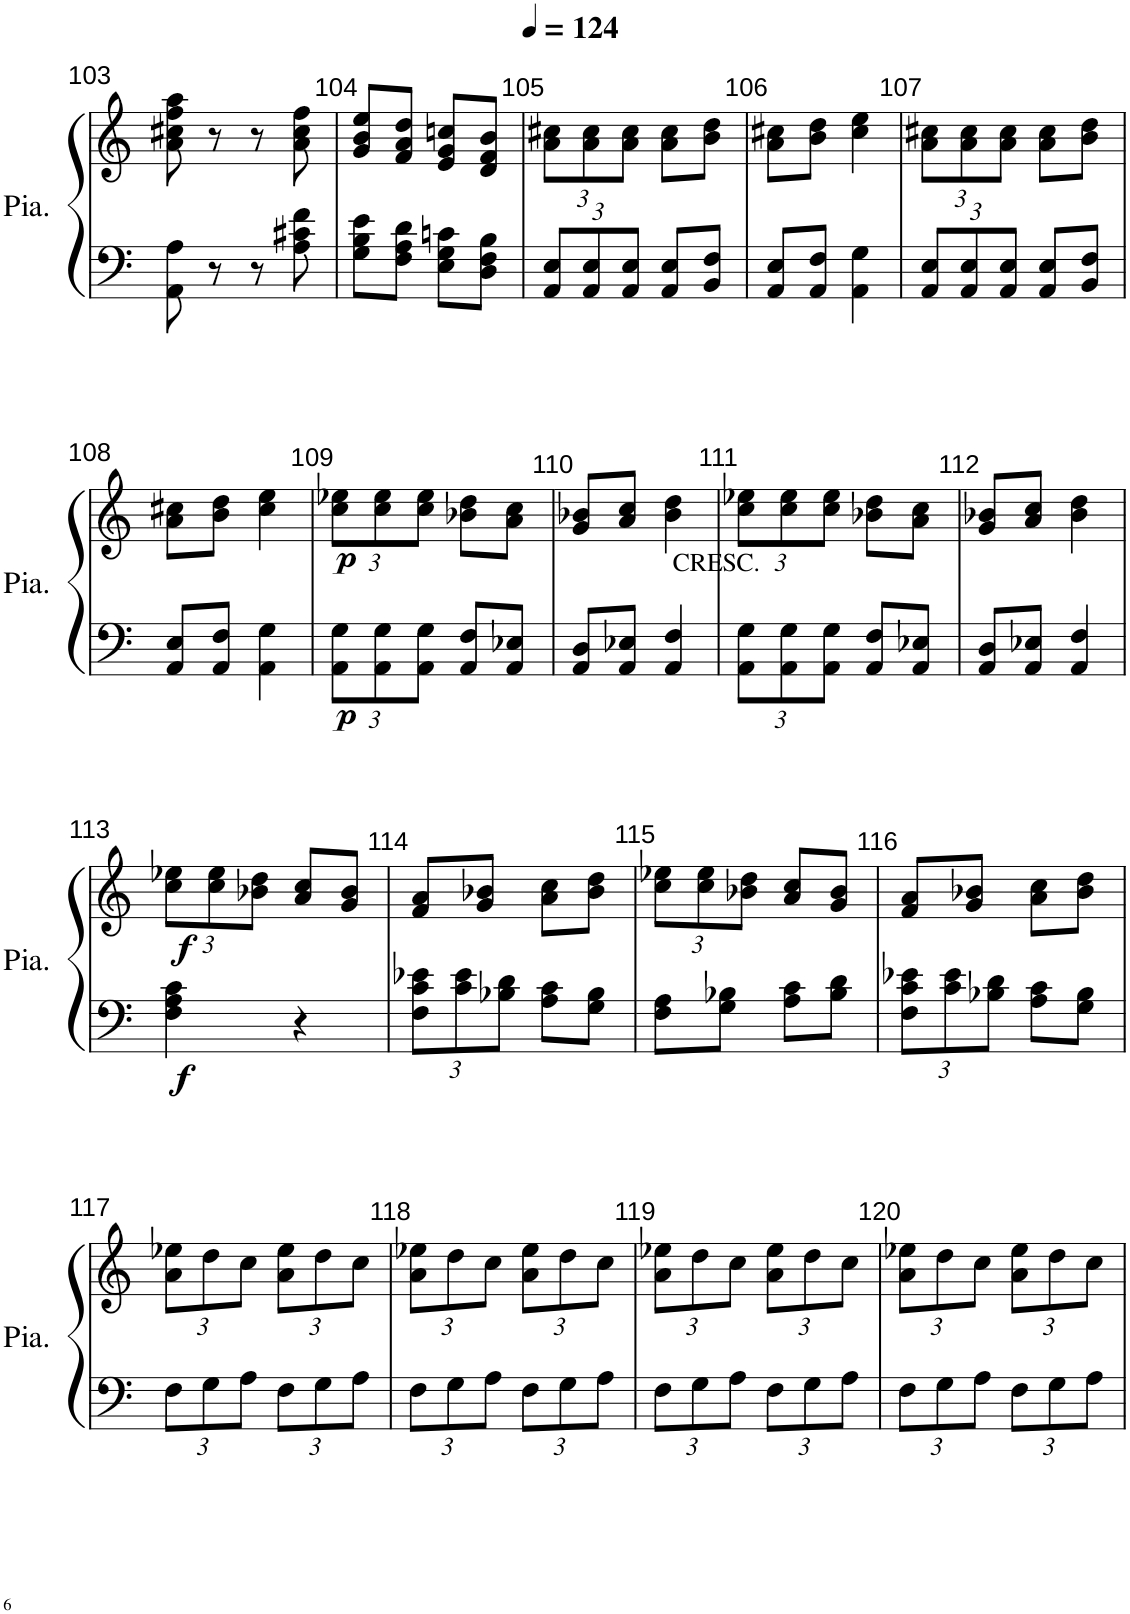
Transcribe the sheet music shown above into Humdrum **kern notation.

**kern	**kern	**dynam
*part1	*part1	*part1
*staff2	*staff1	*staff1/2
*I"Piano	*	*
*I'Pia.	*	*
!!LO:PB:g=z
*clefF4	*clefG2	*
*k[]	*k[]	*
*M2/4	*M2/4	*
=103	=103	=103
8AA\ 8A\	8a\ 8cc#X\ 8ff\ 8aa\	.
8r	8r	.
8r	8r	.
8A\ 8c#X\ 8f\	8a\ 8cc#\ 8ff\	.
=104	=104	=104
8G\ 8B\ 8e\L	8g/ 8b/ 8ee/L	.
8F\ 8A\ 8d\J	8f/ 8a/ 8dd/J	.
8E\ 8G\ 8cn\L	8e/ 8g/ 8ccn/L	.
8D\ 8F\ 8B\J	8d/ 8f/ 8b/J	.
=105	=105	=105
*Xbrackettup	*Xbrackettup	*
*	*MM124	*
12AA/ 12E/L	12a\ 12cc#X\L	.
12AA/ 12E/	12a\ 12cc#\	.
12AA/ 12E/J	12a\ 12cc#\J	.
8AA/ 8E/L	8a\ 8cc#\L	.
8BB/ 8F/J	8b\ 8dd\J	.
=106	=106	=106
8AA/ 8E/L	8a\ 8cc#X\L	.
8AA/ 8F/J	8b\ 8dd\J	.
4AA\ 4G\	4cc#\ 4ee\	.
=107	=107	=107
12AA/ 12E/L	12a\ 12cc#X\L	.
12AA/ 12E/	12a\ 12cc#\	.
12AA/ 12E/J	12a\ 12cc#\J	.
8AA/ 8E/L	8a\ 8cc#\L	.
8BB/ 8F/J	8b\ 8dd\J	.
!!LO:LB:g=z
=108	=108	=108
8AA/ 8E/L	8a\ 8cc#X\L	.
8AA/ 8F/J	8b\ 8dd\J	.
4AA\ 4G\	4cc#\ 4ee\	.
=109	=109	=109
!	!	!LO:DY:b=2
!	!	!LO:DY:n=1:b
12AA\ 12G\L	12cc\ 12ee-X\L	p p
12AA\ 12G\	12cc\ 12ee-\	.
12AA\ 12G\J	12cc\ 12ee-\J	.
8AA/ 8F/L	8b-X\ 8dd\L	.
8AA/ 8E-X/J	8a\ 8cc\J	.
=110	=110	=110
8AA/ 8D/L	8g/ 8b-X/L	.
8AA/ 8E-X/J	8a/ 8cc/J	.
!	!LO:TX:b:t=CRESC.	!
4AA/ 4F/	4b-\ 4dd\	.
=111	=111	=111
12AA\ 12G\L	12cc\ 12ee-X\L	.
12AA\ 12G\	12cc\ 12ee-\	.
12AA\ 12G\J	12cc\ 12ee-\J	.
8AA/ 8F/L	8b-X\ 8dd\L	.
8AA/ 8E-X/J	8a\ 8cc\J	.
=112	=112	=112
8AA/ 8D/L	8g/ 8b-X/L	.
8AA/ 8E-X/J	8a/ 8cc/J	.
4AA/ 4F/	4b-\ 4dd\	.
!!LO:LB:g=z
=113	=113	=113
!	!	!LO:DY:b=2
!	!	!LO:DY:n=1:b
4F\ 4A\ 4c\	12cc\ 12ee-X\L	f f
.	12cc\ 12ee-\	.
.	12b-X\ 12dd\J	.
4r	8a/ 8cc/L	.
.	8g/ 8b-/J	.
=114	=114	=114
12F\ 12c\ 12e-X\L	8f/ 8a/L	.
12c\ 12e-\	.	.
.	8g/ 8b-X/J	.
12B-X\ 12d\J	.	.
8A\ 8c\L	8a\ 8cc\L	.
8G\ 8B-\J	8b-\ 8dd\J	.
=115	=115	=115
8F\ 8A\L	12cc\ 12ee-X\L	.
.	12cc\ 12ee-\	.
8G\ 8B-X\J	.	.
.	12b-X\ 12dd\J	.
8A\ 8c\L	8a/ 8cc/L	.
8B-\ 8d\J	8g/ 8b-/J	.
=116	=116	=116
12F\ 12c\ 12e-X\L	8f/ 8a/L	.
12c\ 12e-\	.	.
.	8g/ 8b-X/J	.
12B-X\ 12d\J	.	.
8A\ 8c\L	8a\ 8cc\L	.
8G\ 8B-\J	8b-\ 8dd\J	.
!!LO:LB:g=z
=117	=117	=117
12F\L	12a\ 12ee-X\L	.
12G\	12dd\	.
12A\J	12cc\J	.
12F\L	12a\ 12ee-\L	.
12G\	12dd\	.
12A\J	12cc\J	.
=118	=118	=118
12F\L	12a\ 12ee-X\L	.
12G\	12dd\	.
12A\J	12cc\J	.
12F\L	12a\ 12ee-\L	.
12G\	12dd\	.
12A\J	12cc\J	.
=119	=119	=119
12F\L	12a\ 12ee-X\L	.
12G\	12dd\	.
12A\J	12cc\J	.
12F\L	12a\ 12ee-\L	.
12G\	12dd\	.
12A\J	12cc\J	.
=120	=120	=120
12F\L	12a\ 12ee-X\L	.
12G\	12dd\	.
12A\J	12cc\J	.
12F\L	12a\ 12ee-\L	.
12G\	12dd\	.
12A\J	12cc\J	.
=	=	=
*-	*-	*-
